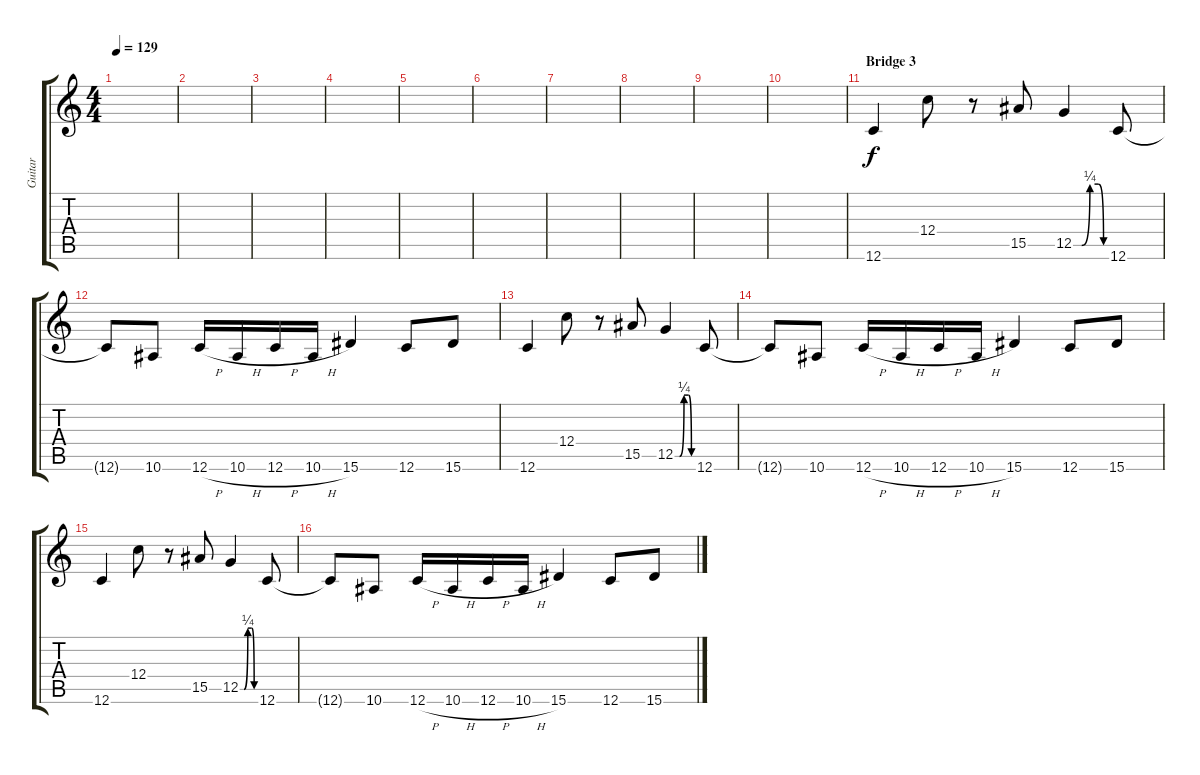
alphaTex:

\track ("Guitar" "Guitar") {instrument electricguitarclean}
\staff {score tabs}
\tuning (D4 A3 F3 C3 G2 C2) {hide}
\ts (4 4)
\tempo 129
\clef g2
\ks c
|
|
|
|
|
|
|
|
|
|
\section ("" "Bridge 3")
12.6.4{volume 16 instrument overdrivenguitar} 12.4.8 r.8 15.5.8 12.5{be (custom 0 0 15 0 30 1 45 1 55 0 60 0)}.4 12.6.8 |
12.6{t}.8 10.6.8 12.6{h}.16 10.6{h}.16 12.6{h}.16 10.6{h}.16 15.6.4 12.6.8 15.6.8 |
12.6.4{volume 16 instrument overdrivenguitar} 12.4.8 r.8 15.5.8 12.5{be (custom 0 0 15 0 30 1 45 1 55 0 60 0)}.4 12.6.8 |
12.6{t}.8 10.6.8 12.6{h}.16 10.6{h}.16 12.6{h}.16 10.6{h}.16 15.6.4 12.6.8 15.6.8 |
12.6.4{volume 16 instrument overdrivenguitar} 12.4.8 r.8 15.5.8 12.5{be (custom 0 0 15 0 30 1 45 1 55 0 60 0)}.4 12.6.8 |
12.6{t}.8 10.6.8 12.6{h}.16 10.6{h}.16 12.6{h}.16 10.6{h}.16 15.6.4 12.6.8 15.6.8
